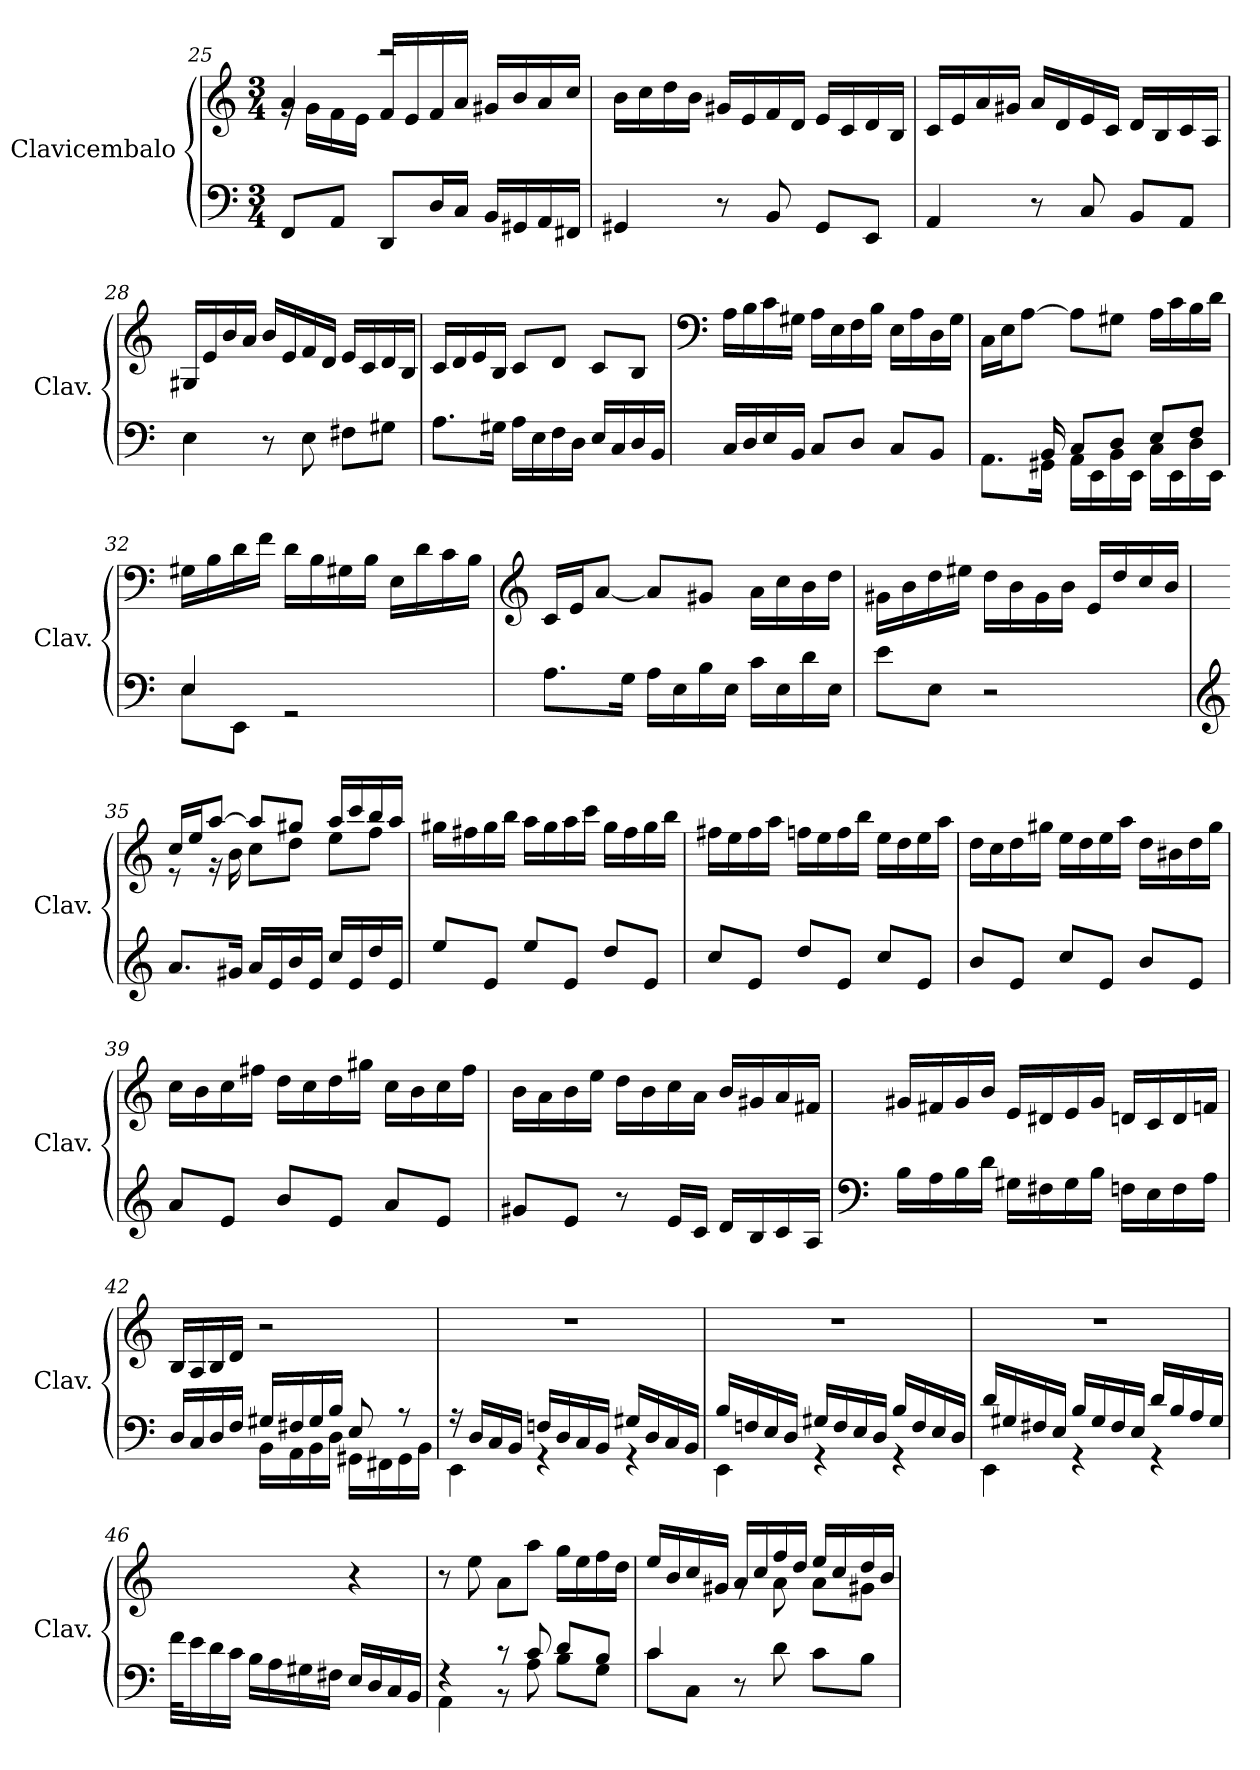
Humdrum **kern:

**kern	**kern
*part1	*part1
*staff2	*staff1
*I"Clavicembalo	*
*I'Clav.	*
!!LO:LB:g=z
*clefF4	*clefG2
*k[]	*k[]
*M3/4	*M3/4
=25	=25
*	*^
8FF/L	4a/	16rg
.	.	16g\LL
8AA/J	.	16f\
.	.	16e\JJ
8DD/L	16f/LL	2rccc
.	16e/	.
16D/L	16f/	.
16C/JJ	16a/JJ	.
16BB/LL	16g#X/LL	.
16GG#X/	16b/	.
16AA/	16a/	.
16FF#X/JJ	16cc/JJ	.
*	*v	*v
=26	=26
4GG#X/	16b\LL
.	16cc\
.	16dd\
.	16b\JJ
8r	16g#X/LL
.	16e/
8BB/	16f/
.	16d/JJ
8GG#/L	16e/LL
.	16c/
8EE/J	16d/
.	16B/JJ
=27	=27
4AA/	16c/LL
.	16e/
.	16a/
.	16g#X/JJ
8r	16a/LL
.	16d/
8C/	16e/
.	16c/JJ
8BB/L	16d/LL
.	16B/
8AA/J	16c/
.	16A/JJ
!!LO:LB:g=z
=28	=28
4E\	16G#X/LL
.	16e/
.	16b/
.	16a/JJ
8r	16b/LL
.	16e/
8E\	16f/
.	16d/JJ
8F#X\L	16e/LL
.	16c/
8G#X\J	16d/
.	16B/JJ
=29	=29
8.A\L	16c/LL
.	16d/
.	16e/
16G#X\Jk	16B/JJ
16A\LL	8c/L
16E\	.
16F\	8d/J
16D\JJ	.
16E/LL	8c/L
16C/	.
16D/	8B/J
16BB/JJ	.
=30	=30
*	*clefF4
16C/LL	16A\LL
16D/	16B\
16E/	16c\
16BB/JJ	16G#X\JJ
8C/L	16A\LL
.	16E\
8D/J	16F\
.	16B\JJ
8C/L	16E\LL
.	16A\
8BB/J	16D\
.	16G#\JJ
=31	=31
*^	*
8.AA\L	8.ryy	16C\LL
.	.	16E\J
.	.	[8A\J
16GG#X\Jk	16BB/	.
16AA\LL	8C/L	8A\L]
16EE\	.	.
16BB\	8D/J	8G#X\J
16EE\JJ	.	.
16C\LL	8E/L	16A\LL
16EE\	.	16c\
16D\	8F/J	16B\
16EE\JJ	.	16d\JJ
!!LO:LB:g=z
=32	=32	=32
4E/	8E\L	16G#X\LL
.	.	16B\
.	8EE\J	16d\
.	.	16f\JJ
2rGG	2ryy	16d\LL
.	.	16B\
.	.	16G#X\
.	.	16B\JJ
.	.	16E\LL
.	.	16d\
.	.	16c\
.	.	16B\JJ
*v	*v	*
=33	=33
*	*clefG2
8.A\L	16c/LL
.	16e/J
.	[8a/J
16G\Jk	.
16A\LL	8a/L]
16E\	.
16B\	8g#X/J
16E\JJ	.
16c\LL	16a\LL
16E\	16cc\
16d\	16b\
16E\JJ	16dd\JJ
=34	=34
8e\L	16g#X\LL
.	16b\
8E\J	16dd\
.	16ee#X\JJ
2r	16dd\LL
.	16b\
.	16g#\
.	16b\JJ
.	16e/LL
.	16dd/
.	16cc/
.	16b/JJ
!!LO:LB:g=z
=35	=35
*clefG2	*
*	*^
8.a/L	16cc/LL	8r
.	16ee/J	.
.	[8aa/J	16r
16g#X/Jk	.	16b\
16a/LL	8aa/L]	8cc\L
16e/	.	.
16b/	8gg#X/J	8dd\J
16e/JJ	.	.
16cc/LL	16aa/LL	8ee\L
16e/	16ccc/	.
16dd/	16bb/	8ff\J
16e/JJ	16aa/JJ	.
*	*v	*v
=36	=36
8ee/L	16gg#X\LL
.	16ff#X\
8e/J	16gg#\
.	16bb\JJ
8ee/L	16aa\LL
.	16gg#\
8e/J	16aa\
.	16ccc\JJ
8dd/L	16gg#\LL
.	16ff#\
8e/J	16gg#\
.	16bb\JJ
=37	=37
8cc/L	16ff#X\LL
.	16ee\
8e/J	16ff#\
.	16aa\JJ
8dd/L	16ffn\LL
.	16ee\
8e/J	16ff\
.	16bb\JJ
8cc/L	16ee\LL
.	16dd\
8e/J	16ee\
.	16aa\JJ
!!LO:LB:g=z
=38	=38
8b/L	16dd\LL
.	16cc\
8e/J	16dd\
.	16gg#X\JJ
8cc/L	16ee\LL
.	16dd\
8e/J	16ee\
.	16aa\JJ
8b/L	16dd\LL
.	16b#X\
8e/J	16dd\
.	16gg#\JJ
=39	=39
8a/L	16cc\LL
.	16b\
8e/J	16cc\
.	16ff#X\JJ
8b/L	16dd\LL
.	16cc\
8e/J	16dd\
.	16gg#X\JJ
8a/L	16cc\LL
.	16b\
8e/J	16cc\
.	16ff#\JJ
=40	=40
8g#X/L	16b\LL
.	16a\
8e/J	16b\
.	16ee\JJ
8r	16dd\LL
.	16b\
16e/LL	16cc\
16c/JJ	16a\JJ
16d/LL	16b/LL
16B/	16g#X/
16c/	16a/
16A/JJ	16f#X/JJ
!!LO:LB:g=z
=41	=41
*clefF4	*
16B\LL	16g#X/LL
16A\	16f#X/
16B\	16g#/
16d\JJ	16b/JJ
16G#X\LL	16e/LL
16F#X\	16d#X/
16G#\	16e/
16B\JJ	16g#/JJ
16Fn\LL	16dn/LL
16E\	16c/
16F\	16d/
16A\JJ	16fn/JJ
=42	=42
*^	*
16D/LL	4ryy	16B/LL
16C/	.	16A/
16D/	.	16B/
16F/JJ	.	16d/JJ
16BB\LL	16G#X/LL	2r
16AA\	16F#X/	.
16BB\	16G#/	.
16D\JJ	16B/JJ	.
16GG#X\LL	8E/	.
16FF#X\	.	.
16GG#\	8rA	.
16BB\JJ	.	.
=43	=43	=43
16r	4EE\	2.r
16D/LL	.	.
16C/	.	.
16BB/JJ	.	.
16Fn/LL	4rGG	.
16D/	.	.
16C/	.	.
16BB/JJ	.	.
16G#X/LL	4rGG	.
16D/	.	.
16C/	.	.
16BB/JJ	.	.
!!LO:PB:g=z
=44	=44	=44
16B/LL	4EE\	2.r
16Fn/	.	.
16E/	.	.
16D/JJ	.	.
16G#X/LL	4rGG	.
16F/	.	.
16E/	.	.
16D/JJ	.	.
16B/LL	4rGG	.
16F/	.	.
16E/	.	.
16D/JJ	.	.
=45	=45	=45
16d/LL	4EE\	2.r
16G#X/	.	.
16F#X/	.	.
16E/JJ	.	.
16B/LL	4rGG	.
16G#/	.	.
16F#/	.	.
16E/JJ	.	.
16d/LL	4rGG	.
16B/	.	.
16A/	.	.
16G#/JJ	.	.
=46	=46	=46
16f\LL	2rGG	2ryy
16e\	.	.
16d\	.	.
16c\JJ	.	.
16B\LL	.	.
16A\	.	.
16G#X\	.	.
16F#X\JJ	.	.
4ryy	16E/LL	4r
.	16D/	.
.	16C/	.
.	16BB/JJ	.
=47	=47	=47
4rF	4AA\	8r
.	.	8ee\
8r	8r	8a\L
8c/	8A\	8aa\J
8d/L	8B\L	16gg\LL
.	.	16ee\
8B/J	8G\J	16ff\
.	.	16dd\JJ
!!LO:LB:g=z
=48	=48	=48
*	*	*^
4c/	8c\L	16ee/LL	4ryy
.	.	16b/	.
.	8C\J	16cc/	.
.	.	16g#X/JJ	.
2ryy	8r	16a/LL	8rg
.	.	16cc/	.
.	8d\	16ff/	8a\
.	.	16dd/JJ	.
.	8c\L	16ee/LL	8a\L
.	.	16cc/	.
.	8B\J	16dd/	8g#X\J
.	.	16b/JJ	.
*v	*v	*	*
*	*v	*v
=	=
*-	*-
